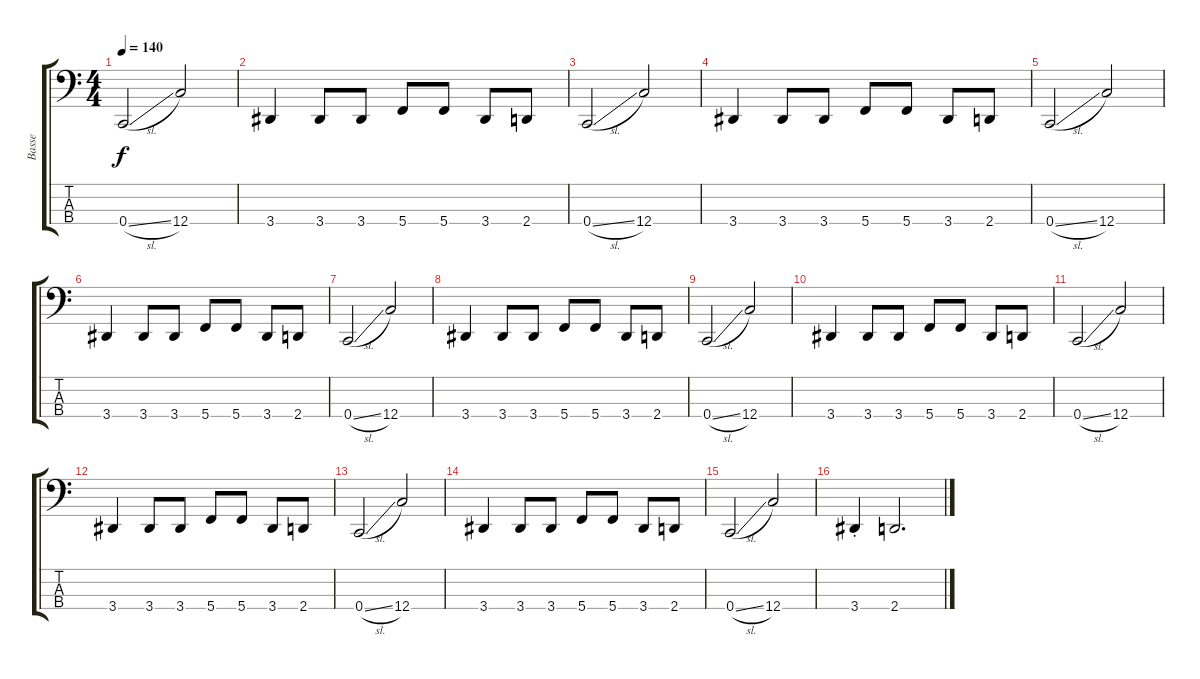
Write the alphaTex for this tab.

\track ("Basse" "Basse") {instrument electricbasspick}
\staff {score tabs}
\tuning (Eb2 Bb1 F1 C1) {hide}
\ts (4 4)
\tempo 140
\clef f4
\ks c
0.4{sl}.2{dy f volume 11} 12.4.2 |
3.4.4 3.4.8 3.4.8 5.4.8 5.4.8 3.4.8 2.4.8 |
0.4{sl}.2 12.4.2 |
3.4.4 3.4.8 3.4.8 5.4.8 5.4.8 3.4.8 2.4.8 |
0.4{sl}.2 12.4.2 |
3.4.4 3.4.8 3.4.8 5.4.8 5.4.8 3.4.8 2.4.8 |
0.4{sl}.2 12.4.2 |
3.4.4 3.4.8 3.4.8 5.4.8 5.4.8 3.4.8 2.4.8 |
0.4{sl}.2 12.4.2 |
3.4.4 3.4.8 3.4.8 5.4.8 5.4.8 3.4.8 2.4.8 |
0.4{sl}.2 12.4.2 |
3.4.4 3.4.8 3.4.8 5.4.8 5.4.8 3.4.8 2.4.8 |
0.4{sl}.2 12.4.2 |
3.4.4 3.4.8 3.4.8 5.4.8 5.4.8 3.4.8 2.4.8 |
0.4{sl}.2 12.4.2 |
3.4{st}.4 2.4.2{d}
